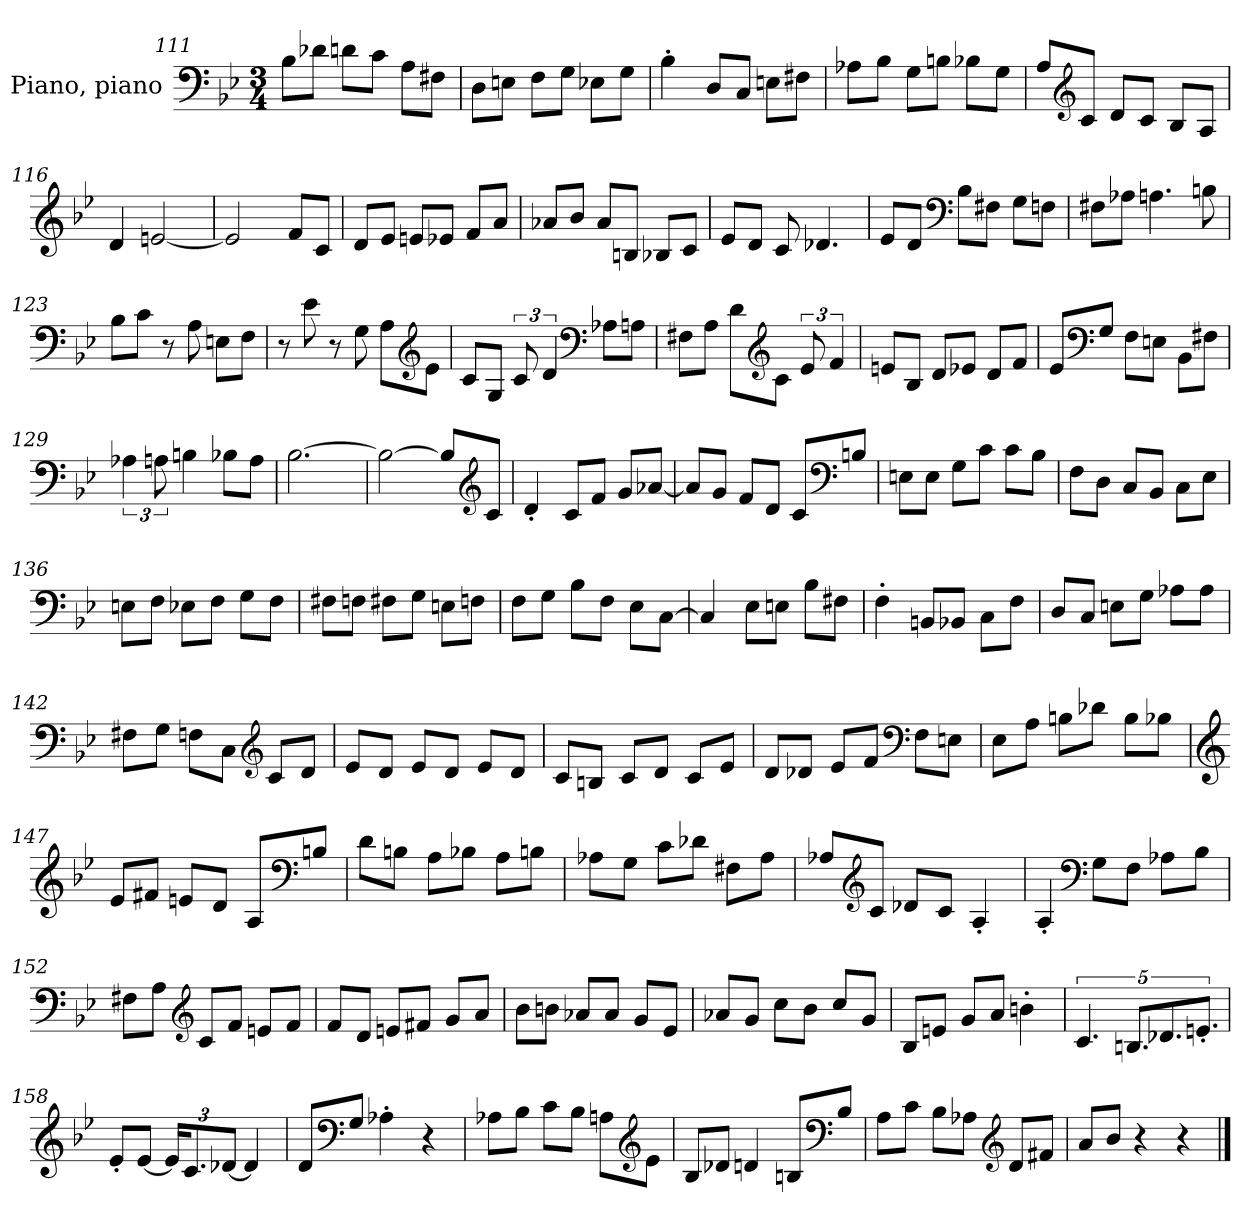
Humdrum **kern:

**kern
*part1
*staff1
*I"Piano, piano
*clefF4
*k[b-e-]
*M3/4
=111
8B-\L
8d-X\J
8dn\L
8c\J
8A\L
8F#X\J
=112
8D\L
8En\J
8F\L
8G\J
8E-X\L
8G\J
=113
4B-'\
8D/L
8C/J
8En\L
8F#X\J
=114
8A-X\L
8B-\J
8G\L
8Bn\J
8B-X\L
8G\J
!!LO:LB:g=z
=115
8A/L
*clefG2
8c/J
8d/L
8c/J
8B-/L
8A/J
=116
4d/
[2en/
=117
2e/]
8f/L
8c/J
=118
8d/L
8e-/J
8en/L
8e-X/J
8f/L
8a/J
=119
8a-X/L
8b-/J
8a-/L
8Bn/J
8B-X/L
8c/J
=120
8e-/L
8d/J
8c/
4.d-X/
!!LO:LB:g=z
=121
8e-/L
8d/J
*clefF4
8B-\L
8F#X\J
8G\L
8Fn\J
=122
8F#X\L
8A-X\J
4.An\
8Bn\
=123
8B-\L
8c\J
8r
8A\
8En\L
8F\J
=124
8r
8e-\
8r
8G\
8A\L
*clefG2
8e-\J
=125
8c/L
8G/J
12c/
6d/
*clefF4
8A-X\L
8An\J
!!LO:LB:g=z
=126
8F#X\L
8A\J
8d\L
*clefG2
8c\J
12e-/
6f/
=127
8en/L
8B-/J
8d/L
8e-X/J
8d/L
8f/J
=128
8e-/L
*clefF4
8G/J
8F\L
8En\J
8BB-\L
8F#X\J
=129
6A-X\
12An\
4Bn\
8B-X\L
8A\J
=130
[2.B-\
=131
2B-\_
8B-/L]
*clefG2
8c/J
!!LO:PB:g=z
=132
4d'/
8c/L
8f/J
8g/L
[8a-X/J
=133
8a-/L]
8g/J
8f/L
8d/J
8c/L
*clefF4
8Bn/J
=134
8En\L
8E\J
8G\L
8c\J
8c\L
8B-\J
=135
8F\L
8D\J
8C/L
8BB-/J
8C\L
8E-\J
=136
8En\L
8F\J
8E-X\L
8F\J
8G\L
8F\J
!!LO:LB:g=z
=137
8F#X\L
8Fn\J
8F#X\L
8G\J
8En\L
8Fn\J
=138
8F\L
8G\J
8B-\L
8F\J
8E-\L
[8C\J
=139
4C/]
8E-\L
8En\J
8B-\L
8F#X\J
=140
4F'\
8BBn/L
8BB-X/J
8C\L
8F\J
=141
8D/L
8C/J
8En\L
8G\J
8A-X\L
8A-\J
!!LO:LB:g=z
=142
8F#X\L
8G\J
8Fn\L
8C\J
*clefG2
8c/L
8d/J
=143
8e-/L
8d/J
8e-/L
8d/J
8e-/L
8d/J
=144
8c/L
8Bn/J
8c/L
8d/J
8c/L
8e-/J
=145
8d/L
8d-X/J
8e-/L
8f/J
*clefF4
8F\L
8En\J
=146
8E-\L
8A\J
8Bn\L
8d-X\J
8B\L
8B-X\J
!!LO:LB:g=z
=147
*clefG2
8e-/L
8f#X/J
8en/L
8d/J
8A/L
*clefF4
8Bn/J
=148
8d\L
8Bn\J
8A\L
8B-X\J
8A\L
8Bn\J
=149
8A-X\L
8G\J
8c\L
8d-X\J
8F#X\L
8A-\J
=150
8A-X/L
*clefG2
8c/J
8d-X/L
8c/J
4A-'/
!!LO:LB:g=z
=151
4A'/
*clefF4
8G\L
8F\J
8A-X\L
8B-\J
=152
8F#X\L
8A\J
*clefG2
8c/L
8f/J
8en/L
8f/J
=153
8f/L
8d/J
8en/L
8f#X/J
8g/L
8a/J
=154
8b-\L
8bn\J
8a-X/L
8a-/J
8g/L
8e-/J
=155
8a-X/L
8g/J
8cc\L
8b-\J
8cc/L
8g/J
!!LO:LB:g=z
=156
8B-/L
8en/J
8g/L
8a/J
4bn'\
=157
5.c/
10.Bn/L
10.d-X/
10.en'/J
=158
8e-'/L
[8e-/J
*Xbrackettup
24e-/KL]
12.c/
[12d-X/J
4d-/]
=159
8d/L
*clefF4
8G/J
4A-X'\
4r
=160
8A-X\L
8B-\J
8c\L
8B-\J
8An\L
*clefG2
8e-\J
!!LO:LB:g=z
=161
8B-/L
8d-X/J
4dn/
8Bn/L
*clefF4
8B/J
=162
8A\L
8c\J
8B-\L
8A-X\J
*clefG2
8d/L
8f#X/J
=163
8a/L
8b-/J
4r
4r
==
*-
